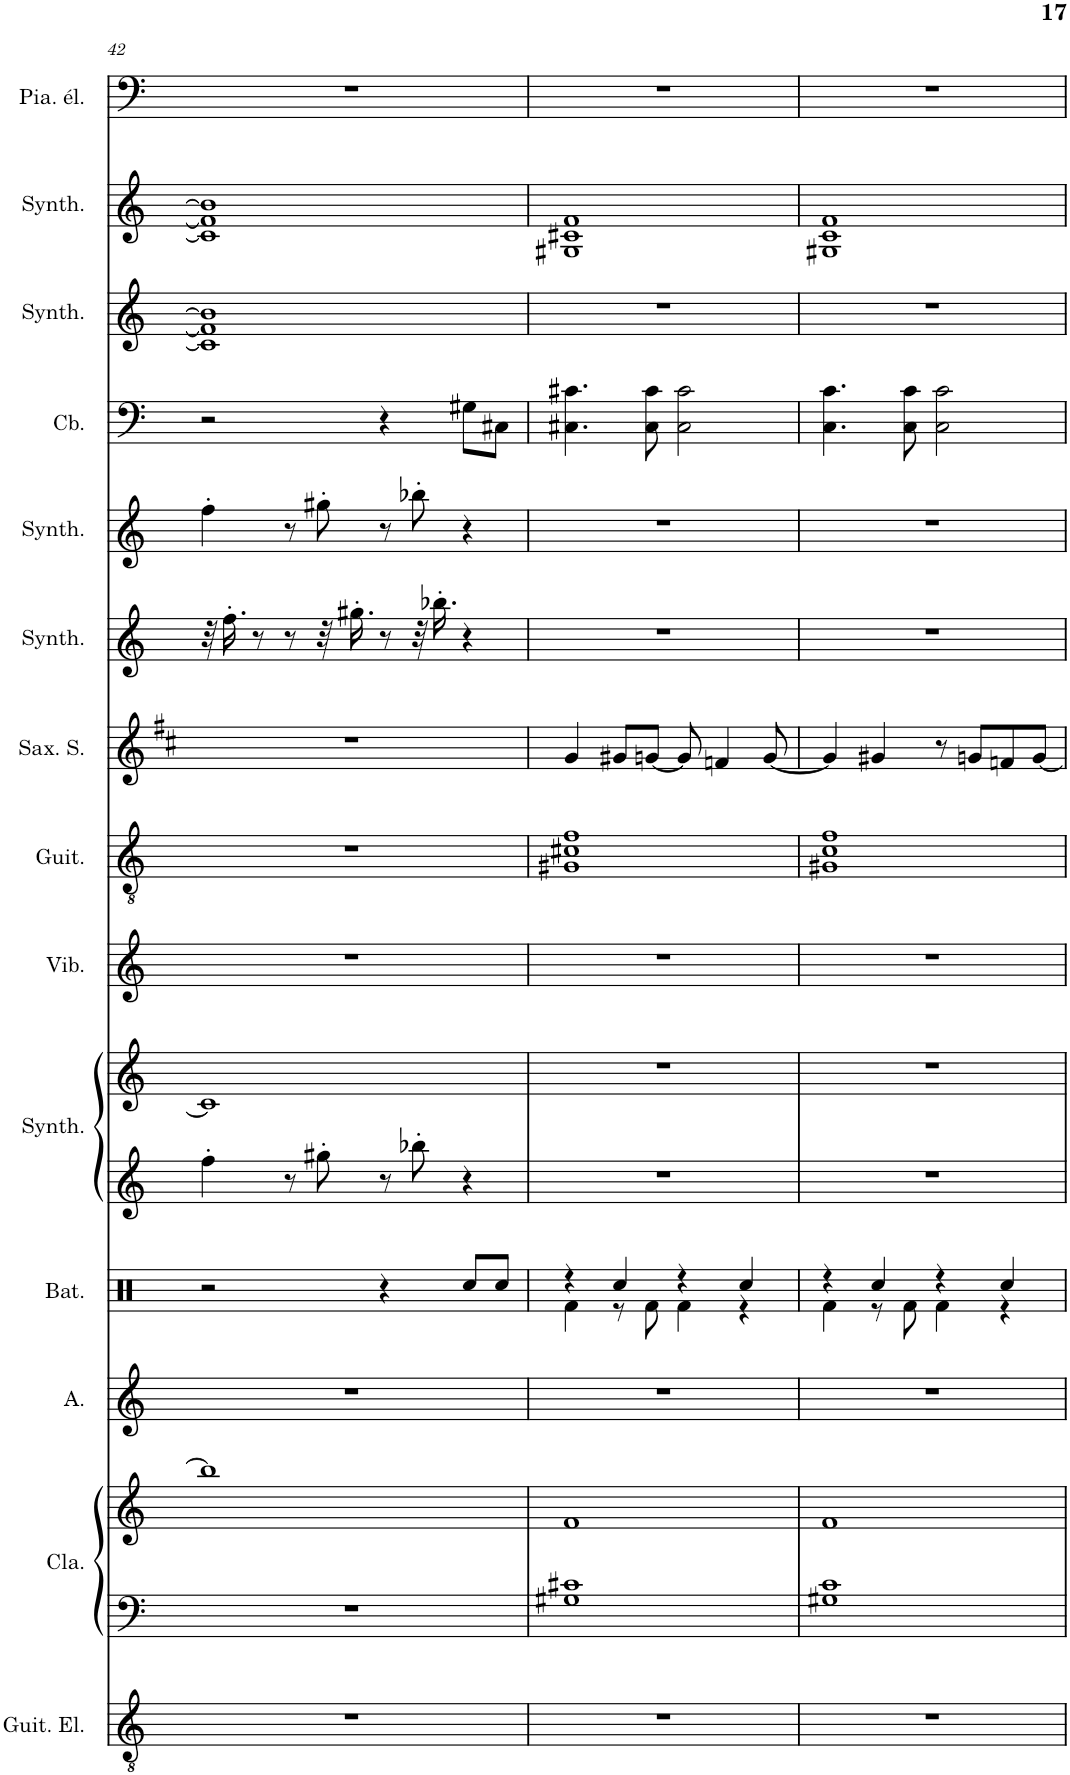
**kern	**kern	**kern	**kern	**kern	**kern	**kern	**kern	**kern	**kern	**kern	**kern	**kern	**kern	**kern	**kern
*part14	*part13	*part13	*part12	*part11	*part10	*part10	*part9	*part8	*part7	*part6	*part5	*part4	*part3	*part2	*part1
*staff16	*staff15	*staff14	*staff13	*staff12	*staff11	*staff10	*staff9	*staff8	*staff7	*staff6	*staff5	*staff4	*staff3	*staff2	*staff1
*I"Guitare électrique, Distortion Guitar	*I"Clavecin, Harpsichord	*	*I"Alto, Choir Aahs	*I"Batterie	*I"Synthétiseur Pad, Pad 1 (new age)	*	*I"Vibraphone, Vibraphone	*I"Guitare acoustique, Acoustic Guitar (steel)	*I"Saxophone Soprano	*I"Synthétiseur d'effets, FX 5 (brightness)	*I"Synthétiseur d'instruments à cordes, Synth Strings 2	*I"Contrebasse, Acoustic Bass	*I"Synthétiseur d'instruments à cordes, Synth Strings 2	*I"Synthétiseur Pad, Pad 6 (metallic)	*I"Piano électrique, Electric Piano 2
*I'Guit. El.	*I'Cla.	*	*I'A.	*I'Bat.	*I'Synth.	*	*I'Vib.	*I'Guit.	*I'Sax. S.	*I'Synth.	*I'Synth.	*I'Cb.	*I'Synth.	*I'Synth.	*I'Pia. él.
!!LO:PB:g=z
*clefGv2	*clefF4	*clefG2	*clefG2	*clefX	*clefG2	*clefG2	*clefG2	*clefGv2	*clefG2	*clefG2	*clefF4	*clefF4	*clefG2	*clefG2	*clefF4
*	*	*	*	*	*	*	*	*	*Trd1c2	*	*	*Trd7c12	*	*	*
*k[]	*k[]	*k[]	*k[]	*k[]	*k[]	*k[]	*k[]	*k[]	*k[f#c#]	*k[]	*k[]	*k[]	*k[]	*k[]	*k[]
*M4/4	*M4/4	*M4/4	*M4/4	*M4/4	*M4/4	*M4/4	*M4/4	*M4/4	*M4/4	*M4/4	*M4/4	*M4/4	*M4/4	*M4/4	*M4/4
=42	=42	=42	=42	=42	=42	=42	=42	=42	=42	=42	=42	=42	=42	=42	=42
1r	1r	1bb-]	1r	2r	4ff'\	1c#]	1r	1r	1r	32r	4ff'\	2r	1c#] 1f] 1b-]	1c#] 1f] 1b-]	1r
.	.	.	.	.	.	.	.	.	.	16.ff'\	.	.	.	.	.
.	.	.	.	.	.	.	.	.	.	8r	.	.	.	.	.
.	.	.	.	.	8r	.	.	.	.	8r	8r	.	.	.	.
.	.	.	.	.	8gg#X'\	.	.	.	.	32r	8gg#X'\	.	.	.	.
.	.	.	.	.	.	.	.	.	.	16.gg#X'\	.	.	.	.	.
.	.	.	.	4r	8r	.	.	.	.	8r	8r	4r	.	.	.
.	.	.	.	.	8bb-X'\	.	.	.	.	32r	8bb-X'\	.	.	.	.
.	.	.	.	.	.	.	.	.	.	16.bb-X'\	.	.	.	.	.
.	.	.	.	8Rcc/L	4r	.	.	.	.	4r	4r	8G#X\L	.	.	.
.	.	.	.	8Rcc/J	.	.	.	.	.	.	.	8C#X\J	.	.	.
=43	=43	=43	=43	=43	=43	=43	=43	=43	=43	=43	=43	=43	=43	=43	=43
*	*	*	*	*^	*	*	*	*	*	*	*	*	*	*	*
1r	1G#X 1c#X	1f	1r	4r	4Rf\	1r	1r	1r	1G#X 1c#X 1f	4g/	1r	1r	4.C#X\ 4.c#X\	1r	1G#X 1c#X 1f	1r
.	.	.	.	4Rcc/	8r	.	.	.	.	8g#X/L	.	.	.	.	.	.
.	.	.	.	.	8Rf\	.	.	.	.	[8gn/J	.	.	8C#\ 8c#\	.	.	.
.	.	.	.	4r	4Rf\	.	.	.	.	8g/]	.	.	2C#\ 2c#\	.	.	.
.	.	.	.	.	.	.	.	.	.	4fn/	.	.	.	.	.	.
.	.	.	.	4Rcc/	4r	.	.	.	.	.	.	.	.	.	.	.
.	.	.	.	.	.	.	.	.	.	[8g/	.	.	.	.	.	.
=44	=44	=44	=44	=44	=44	=44	=44	=44	=44	=44	=44	=44	=44	=44	=44	=44
1r	1G#X 1c	1f	1r	4r	4Rf\	1r	1r	1r	1G#X 1c 1f	4g/]	1r	1r	4.C\ 4.c\	1r	1G#X 1c 1f	1r
.	.	.	.	4Rcc/	8r	.	.	.	.	4g#X/	.	.	.	.	.	.
.	.	.	.	.	8Rf\	.	.	.	.	.	.	.	8C\ 8c\	.	.	.
.	.	.	.	4r	4Rf\	.	.	.	.	8r	.	.	2C\ 2c\	.	.	.
.	.	.	.	.	.	.	.	.	.	8gn/L	.	.	.	.	.	.
.	.	.	.	4Rcc/	4r	.	.	.	.	8fn/	.	.	.	.	.	.
.	.	.	.	.	.	.	.	.	.	[8g/J	.	.	.	.	.	.
*	*	*	*	*v	*v	*	*	*	*	*	*	*	*	*	*	*
=	=	=	=	=	=	=	=	=	=	=	=	=	=	=	=
*-	*-	*-	*-	*-	*-	*-	*-	*-	*-	*-	*-	*-	*-	*-	*-
